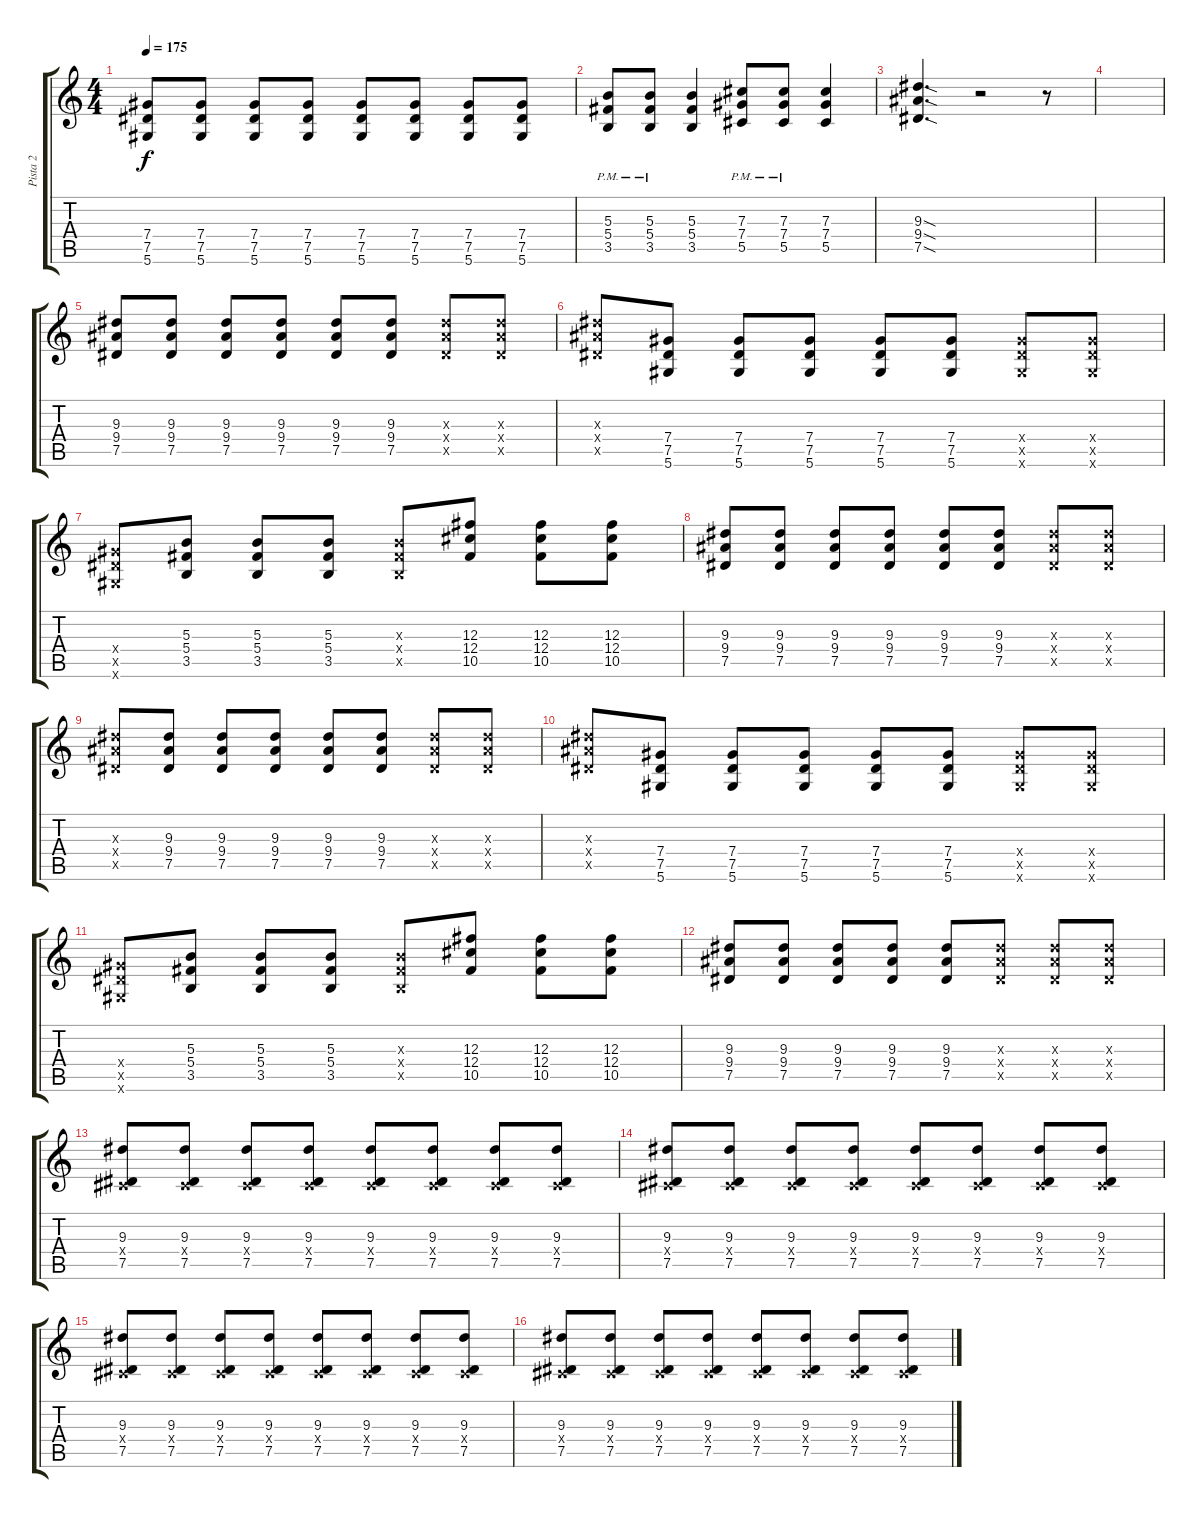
\track ("Pista 2" "Pista 2") {instrument distortionguitar}
\staff {score tabs}
\tuning (Eb4 Bb3 Gb3 Db3 Ab2 Eb2) {hide}
\ts (4 4)
\tempo 175
\clef g2
\ks c
(7.4 7.5 5.6).8{dy f} (7.4 7.5 5.6).8 (7.4 7.5 5.6).8 (7.4 7.5 5.6).8 (7.4 7.5 5.6).8 (7.4 7.5 5.6).8 (7.4 7.5 5.6).8 (7.4 7.5 5.6).8 |
(5.3{pm} 5.4{pm} 3.5{pm}).8 (5.3{pm} 5.4{pm} 3.5{pm}).8 (5.3 5.4 3.5).4 (7.3{pm} 7.4{pm} 5.5{pm}).8 (7.3{pm} 7.4{pm} 5.5{pm}).8 (7.3 7.4 5.5).4 |
(9.3{sod} 9.4{sod} 7.5{sod}).4{d} r.2 r.8 |
|
(9.3 9.4 7.5).8 (9.3 9.4 7.5).8 (9.3 9.4 7.5).8 (9.3 9.4 7.5).8 (9.3 9.4 7.5).8 (9.3 9.4 7.5).8 (9.3{x} 9.4{x} 7.5{x}).8 (9.3{x} 9.4{x} 7.5{x}).8 |
(9.3{x} 9.4{x} 7.5{x}).8 (7.4 7.5 5.6).8 (7.4 7.5 5.6).8 (7.4 7.5 5.6).8 (7.4 7.5 5.6).8 (7.4 7.5 5.6).8 (7.4{x} 7.5{x} 5.6{x}).8 (7.4{x} 7.5{x} 5.6{x}).8 |
(7.4{x} 7.5{x} 5.6{x}).8 (5.3 5.4 3.5).8 (5.3 5.4 3.5).8 (5.3 5.4 3.5).8 (5.3{x} 5.4{x} 3.5{x}).8 (12.3 12.4 10.5).8 (12.3 12.4 10.5).8 (12.3 12.4 10.5).8 |
(9.3 9.4 7.5).8 (9.3 9.4 7.5).8 (9.3 9.4 7.5).8 (9.3 9.4 7.5).8 (9.3 9.4 7.5).8 (9.3 9.4 7.5).8 (9.3{x} 9.4{x} 7.5{x}).8 (9.3{x} 9.4{x} 7.5{x}).8 |
(9.3{x} 9.4{x} 7.5{x}).8 (9.3 9.4 7.5).8 (9.3 9.4 7.5).8 (9.3 9.4 7.5).8 (9.3 9.4 7.5).8 (9.3 9.4 7.5).8 (9.3{x} 9.4{x} 7.5{x}).8 (9.3{x} 9.4{x} 7.5{x}).8 |
(9.3{x} 9.4{x} 7.5{x}).8 (7.4 7.5 5.6).8 (7.4 7.5 5.6).8 (7.4 7.5 5.6).8 (7.4 7.5 5.6).8 (7.4 7.5 5.6).8 (7.4{x} 7.5{x} 5.6{x}).8 (7.4{x} 7.5{x} 5.6{x}).8 |
(7.4{x} 7.5{x} 5.6{x}).8 (5.3 5.4 3.5).8 (5.3 5.4 3.5).8 (5.3 5.4 3.5).8 (5.3{x} 5.4{x} 3.5{x}).8 (12.3 12.4 10.5).8 (12.3 12.4 10.5).8 (12.3 12.4 10.5).8 |
(9.3 9.4 7.5).8 (9.3 9.4 7.5).8 (9.3 9.4 7.5).8 (9.3 9.4 7.5).8 (9.3 9.4 7.5).8 (9.3{x} 9.4{x} 7.5{x}).8 (9.3{x} 9.4{x} 7.5{x}).8 (9.3{x} 9.4{x} 7.5{x}).8 |
(9.3 0.4{x} 7.5).8 (9.3 0.4{x} 7.5).8 (9.3 0.4{x} 7.5).8 (9.3 0.4{x} 7.5).8 (9.3 0.4{x} 7.5).8 (9.3 0.4{x} 7.5).8 (9.3 0.4{x} 7.5).8 (9.3 0.4{x} 7.5).8 |
(9.3 0.4{x} 7.5).8 (9.3 0.4{x} 7.5).8 (9.3 0.4{x} 7.5).8 (9.3 0.4{x} 7.5).8 (9.3 0.4{x} 7.5).8 (9.3 0.4{x} 7.5).8 (9.3 0.4{x} 7.5).8 (9.3 0.4{x} 7.5).8 |
(9.3 0.4{x} 7.5).8 (9.3 0.4{x} 7.5).8 (9.3 0.4{x} 7.5).8 (9.3 0.4{x} 7.5).8 (9.3 0.4{x} 7.5).8 (9.3 0.4{x} 7.5).8 (9.3 0.4{x} 7.5).8 (9.3 0.4{x} 7.5).8 |
(9.3 0.4{x} 7.5).8 (9.3 0.4{x} 7.5).8 (9.3 0.4{x} 7.5).8 (9.3 0.4{x} 7.5).8 (9.3 0.4{x} 7.5).8 (9.3 0.4{x} 7.5).8 (9.3 0.4{x} 7.5).8 (9.3 0.4{x} 7.5).8
